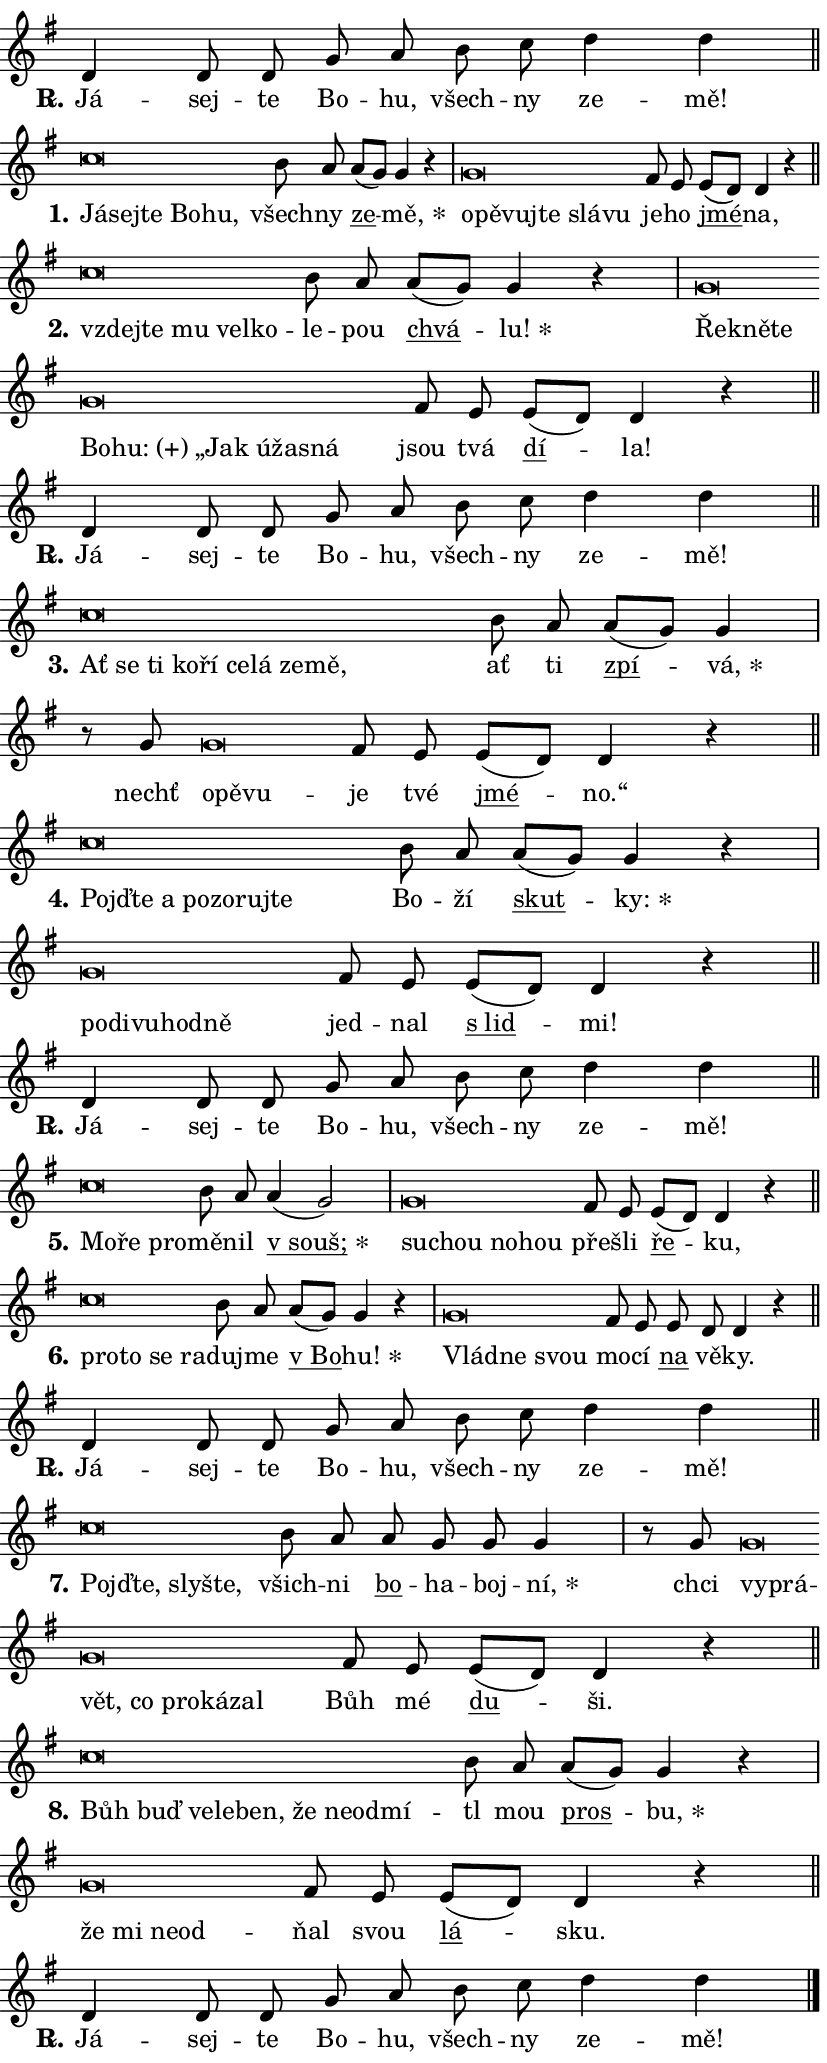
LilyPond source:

\version "2.24.0"
\header { tagline = "" }
\paper {
  indent = 0\cm
  top-margin = 0\cm
  right-margin = 0.13\cm % to fit lyric hyphens
  bottom-margin = 0\cm
  left-margin = 0\cm
  paper-width = 14\cm
  page-breaking = #ly:one-page-breaking
  system-system-spacing.basic-distance = #11
  score-system-spacing.basic-distance = #11
  ragged-last = ##f
}


%% Author: Thomas Morley
%% https://lists.gnu.org/archive/html/lilypond-user/2020-05/msg00002.html
#(define (line-position grob)
"Returns position of @var[grob} in current system:
   @code{'start}, if at first time-step
   @code{'end}, if at last time-step
   @code{'middle} otherwise
"
  (let* ((col (ly:item-get-column grob))
         (ln (ly:grob-object col 'left-neighbor))
         (rn (ly:grob-object col 'right-neighbor))
         (col-to-check-left (if (ly:grob? ln) ln col))
         (col-to-check-right (if (ly:grob? rn) rn col))
         (break-dir-left
           (and
             (ly:grob-property col-to-check-left 'non-musical #f)
             (ly:item-break-dir col-to-check-left)))
         (break-dir-right
           (and
             (ly:grob-property col-to-check-right 'non-musical #f)
             (ly:item-break-dir col-to-check-right))))
        (cond ((eqv? 1 break-dir-left) 'start)
              ((eqv? -1 break-dir-right) 'end)
              (else 'middle))))

#(define (tranparent-at-line-position vctor)
  (lambda (grob)
  "Relying on @code{line-position} select the relevant enry from @var{vctor}.
Used to determine transparency,"
    (case (line-position grob)
      ((end) (not (vector-ref vctor 0)))
      ((middle) (not (vector-ref vctor 1)))
      ((start) (not (vector-ref vctor 2))))))

noteHeadBreakVisibility =
#(define-music-function (break-visibility)(vector?)
"Makes @code{NoteHead}s transparent relying on @var{break-visibility}"
#{
  \override NoteHead.transparent =
    #(tranparent-at-line-position break-visibility)
#})

#(define delete-ledgers-for-transparent-note-heads
  (lambda (grob)
    "Reads whether a @code{NoteHead} is transparent.
If so this @code{NoteHead} is removed from @code{'note-heads} from
@var{grob}, which is supposed to be @code{LedgerLineSpanner}.
As a result ledgers are not printed for this @code{NoteHead}"
    (let* ((nhds-array (ly:grob-object grob 'note-heads))
           (nhds-list
             (if (ly:grob-array? nhds-array)
                 (ly:grob-array->list nhds-array)
                 '()))
           ;; Relies on the transparent-property being done before
           ;; Staff.LedgerLineSpanner.after-line-breaking is executed.
           ;; This is fragile ...
           (to-keep
             (remove
               (lambda (nhd)
                 (ly:grob-property nhd 'transparent #f))
               nhds-list)))
      ;; TODO find a better method to iterate over grob-arrays, similiar
      ;; to filter/remove etc for lists
      ;; For now rebuilt from scratch
      (set! (ly:grob-object grob 'note-heads)  '())
      (for-each
        (lambda (nhd)
          (ly:pointer-group-interface::add-grob grob 'note-heads nhd))
        to-keep))))

squashNotes = {
  \override NoteHead.X-extent = #'(-0.2 . 0.2)
  \override NoteHead.Y-extent = #'(-0.75 . 0)
  \override NoteHead.stencil =
    #(lambda (grob)
       (let ((pos (ly:grob-property grob 'staff-position)))
         (begin
           (if (< pos -7) (display "ERROR: Lower brevis then expected\n") (display ""))
           (if (<= pos -6) ly:text-interface::print ly:note-head::print))))
}
unSquashNotes = {
  \revert NoteHead.X-extent
  \revert NoteHead.Y-extent
  \revert NoteHead.stencil
}

hideNotes = \noteHeadBreakVisibility #begin-of-line-visible
unHideNotes = \noteHeadBreakVisibility #all-visible

% work-around for resetting accidentals
% https://lilypond.org/doc/v2.23/Documentation/notation/displaying-rhythms#unmetered-music
cadenzaMeasure = {
  \cadenzaOff
  \partial 1024 s1024
  \cadenzaOn
}

#(define-markup-command (accent layout props text) (markup?)
  "Underline accented syllable"
  (interpret-markup layout props
    #{\markup \override #'(offset . 4.3) \underline { #text }#}))

responsum = \markup \concat {
  "R" \hspace #-1.05 \path #0.1 #'((moveto 0 0.07) (lineto 0.9 0.8)) \hspace #0.05 "."
}

spaceSize = #0.6828661417322834 % exact space size for TeX Gyre Schola

\layout {
  \context {
    \Staff
    \remove "Time_signature_engraver"
    \override LedgerLineSpanner.after-line-breaking = #delete-ledgers-for-transparent-note-heads
  }
  \context {
    \Lyrics {
      \override LyricSpace.minimum-distance = \spaceSize
      \override LyricText.font-name = #"TeX Gyre Schola"
      \override LyricText.font-size = 1
      \override StanzaNumber.font-name = #"TeX Gyre Schola Bold"
      \override StanzaNumber.font-size = 1
    }
  }
  \context {
    \Score 
    \override NoteHead.text =
      #(lambda (grob) 
        (let ((pos (ly:grob-property grob 'staff-position)))
          #{\markup {
            \combine
              \halign #-0.55 \raise #(if (= pos -6) 0 0.5) \override #'(thickness . 2) \draw-line #'(3.2 . 0)
              \musicglyph "noteheads.sM1"
          }#}))
  }
}

% magnetic-lyrics.ily
%
%   written by
%     Jean Abou Samra <jean@abou-samra.fr>
%     Werner Lemberg <wl@gnu.org>
%
%   adapted by
%     Jiri Hon <jiri.hon@gmail.com>
%
% Version 2022-Apr-15

% https://www.mail-archive.com/lilypond-user@gnu.org/msg149350.html

#(define (Left_hyphen_pointer_engraver context)
   "Collect syllable-hyphen-syllable occurrences in lyrics and store
them in properties.  This engraver only looks to the left.  For
example, if the lyrics input is @code{foo -- bar}, it does the
following.

@itemize @bullet
@item
Set the @code{text} property of the @code{LyricHyphen} grob between
@q{foo} and @q{bar} to @code{foo}.

@item
Set the @code{left-hyphen} property of the @code{LyricText} grob with
text @q{foo} to the @code{LyricHyphen} grob between @q{foo} and
@q{bar}.
@end itemize

Use this auxiliary engraver in combination with the
@code{lyric-@/text::@/apply-@/magnetic-@/offset!} hook."
   (let ((hyphen #f)
         (text #f))
     (make-engraver
      (acknowledgers
       ((lyric-syllable-interface engraver grob source-engraver)
        (set! text grob)))
      (end-acknowledgers
       ((lyric-hyphen-interface engraver grob source-engraver)
        ;(when (not (grob::has-interface grob 'lyric-space-interface))
          (set! hyphen grob)));)
      ((stop-translation-timestep engraver)
       (when (and text hyphen)
         (ly:grob-set-object! text 'left-hyphen hyphen))
       (set! text #f)
       (set! hyphen #f)))))

#(define (lyric-text::apply-magnetic-offset! grob)
   "If the space between two syllables is less than the value in
property @code{LyricText@/.details@/.squash-threshold}, move the right
syllable to the left so that it gets concatenated with the left
syllable.

Use this function as a hook for
@code{LyricText@/.after-@/line-@/breaking} if the
@code{Left_@/hyphen_@/pointer_@/engraver} is active."
   (let ((hyphen (ly:grob-object grob 'left-hyphen #f)))
     (when hyphen
       (let ((left-text (ly:spanner-bound hyphen LEFT)))
         (when (grob::has-interface left-text 'lyric-syllable-interface)
           (let* ((common (ly:grob-common-refpoint grob left-text X))
                  (this-x-ext (ly:grob-extent grob common X))
                  (left-x-ext
                   (begin
                     ;; Trigger magnetism for left-text.
                     (ly:grob-property left-text 'after-line-breaking)
                     (ly:grob-extent left-text common X)))
                  ;; `delta` is the gap width between two syllables.
                  (delta (- (interval-start this-x-ext)
                            (interval-end left-x-ext)))
                  (details (ly:grob-property grob 'details))
                  (threshold (assoc-get 'squash-threshold details 0.2)))
             (when (< delta threshold)
               (let* (;; We have to manipulate the input text so that
                      ;; ligatures crossing syllable boundaries are not
                      ;; disabled.  For languages based on the Latin
                      ;; script this is essentially a beautification.
                      ;; However, for non-Western scripts it can be a
                      ;; necessity.
                      (lt (ly:grob-property left-text 'text))
                      (rt (ly:grob-property grob 'text))
                      (is-space (grob::has-interface hyphen 'lyric-space-interface))
                      (space (if is-space " " ""))
                      (extra-delta (if is-space spaceSize 0))
                      ;; Append new syllable.
                      (ltrt-space (if (and (string? lt) (string? rt))
                                (string-append lt space rt)
                                (make-concat-markup (list lt space rt))))
                      ;; Right-align `ltrt` to the right side.
                      (ltrt-space-markup (grob-interpret-markup
                               grob
                               (make-translate-markup
                                (cons (interval-length this-x-ext) 0)
                                (make-right-align-markup ltrt-space)))))
                 (begin
                   ;; Don't print `left-text`.
                   (ly:grob-set-property! left-text 'stencil #f)
                   ;; Set text and stencil (which holds all collected
                   ;; syllables so far) and shift it to the left.
                   (ly:grob-set-property! grob 'text ltrt-space)
                   (ly:grob-set-property! grob 'stencil ltrt-space-markup)
                   (ly:grob-translate-axis! grob (- (- delta extra-delta)) X))))))))))


#(define (lyric-hyphen::displace-bounds-first grob)
   ;; Make very sure this callback isn't triggered too early.
   (let ((left (ly:spanner-bound grob LEFT))
         (right (ly:spanner-bound grob RIGHT)))
     (ly:grob-property left 'after-line-breaking)
     (ly:grob-property right 'after-line-breaking)
     (ly:lyric-hyphen::print grob)))

squashThreshold = #0.4

\layout {
  \context {
    \Lyrics
    \consists #Left_hyphen_pointer_engraver
    \override LyricText.after-line-breaking =
      #lyric-text::apply-magnetic-offset!
    \override LyricHyphen.stencil = #lyric-hyphen::displace-bounds-first
    \override LyricText.details.squash-threshold = \squashThreshold
    \override LyricHyphen.minimum-distance = 0
    \override LyricHyphen.minimum-length = \squashThreshold
  }
}

squashText = \override LyricText.details.squash-threshold = 9999
unSquashText = \override LyricText.details.squash-threshold = \squashThreshold

leftText = \override LyricText.self-alignment-X = #LEFT
unLeftText = \revert LyricText.self-alignment-X

starOffset = #(lambda (grob) 
                (let ((x_offset (ly:self-alignment-interface::aligned-on-x-parent grob)))
                  (if (= x_offset 0) 0 (+ x_offset 1.2))))

star = #(define-music-function (syllable)(string?)
"Append star separator at the end of a syllable"
#{
  \once \override LyricText.X-offset = #starOffset
  \lyricmode { \markup {
    #syllable
    \override #'((font-name . "TeX Gyre Schola Bold")) \hspace #0.2 \lower #0.65 \larger "*"
  } }
#})

starAccent = #(define-music-function (syllable)(string?)
"Append star separator at the end of a syllable and make accent"
#{
  \once \override LyricText.X-offset = #starOffset
  \lyricmode { \markup {
    \accent #syllable
    \override #'((font-name . "TeX Gyre Schola Bold")) \hspace #0.2 \lower #0.65 \larger "*"
  } }
#})

breath = #(define-music-function (syllable)(string?)
"Append breathing indicator at the end of a syllable"
#{
  \lyricmode { \markup { #syllable "+" } }
#})

optionalBreath = #(define-music-function (syllable)(string?)
"Append optional breathing indicator at the end of a syllable"
#{
  \lyricmode { \markup { #syllable "(+)" } }
#})


\score {
    <<
        \new Voice = "melody" { \cadenzaOn \key g \major \relative { d'4 d8 d g a \bar "" b c d4 d \cadenzaMeasure \bar "||" \break } }
        \new Lyrics \lyricsto "melody" { \lyricmode { \set stanza = \responsum
Já -- sej -- te Bo -- hu, všech -- ny ze -- mě! } }
    >>
    \layout {}
}

\score {
    <<
        \new Voice = "melody" { \cadenzaOn \key g \major \relative { \squashNotes c''\breve*1/16 \hideNotes \breve*1/16 \bar "" \breve*1/16 \bar "" \breve*1/16 \breve*1/16 \bar "" \unHideNotes \unSquashNotes b8 a \bar "" a[( g)] g4 r \cadenzaMeasure \bar "|" \squashNotes g\breve*1/16 \hideNotes \breve*1/16 \bar "" \breve*1/16 \bar "" \breve*1/16 \bar "" \breve*1/16 \breve*1/16 \bar "" \unHideNotes \unSquashNotes fis8 e \bar "" e[( d)] d4 r \cadenzaMeasure \bar "||" \break } }
        \new Lyrics \lyricsto "melody" { \lyricmode { \set stanza = "1."
\leftText Já -- \squashText sej -- te Bo -- hu, \unLeftText \unSquashText všech -- ny \markup \accent ze -- \star mě, \leftText o -- \squashText pě -- vuj -- te slá -- vu \unLeftText \unSquashText je -- ho \markup \accent jmé -- na, } }
    >>
    \layout {}
}

\score {
    <<
        \new Voice = "melody" { \cadenzaOn \key g \major \relative { \squashNotes c''\breve*1/16 \hideNotes \breve*1/16 \bar "" \breve*1/16 \bar "" \breve*1/16 \breve*1/16 \bar "" \unHideNotes \unSquashNotes b8 a \bar "" a[( g)] g4 r \cadenzaMeasure \bar "|" \squashNotes g\breve*1/16 \hideNotes \breve*1/16 \bar "" \breve*1/16 \bar "" \breve*1/16 \bar "" \breve*1/16 \bar "" \breve*1/16 \bar "" \breve*1/16 \bar "" \breve*1/16 \breve*1/16 \bar "" \unHideNotes \unSquashNotes fis8 e \bar "" e[( d)] d4 r \cadenzaMeasure \bar "||" \break } }
        \new Lyrics \lyricsto "melody" { \lyricmode { \set stanza = "2."
\leftText vzdej -- \squashText te mu vel -- ko -- \unLeftText \unSquashText le -- pou \markup \accent chvá -- \star lu! \leftText Ře -- \squashText kně -- te Bo -- \optionalBreath hu: „Jak ú -- ža -- sná \unLeftText \unSquashText jsou tvá \markup \accent dí -- la! } }
    >>
    \layout {}
}

\score {
    <<
        \new Voice = "melody" { \cadenzaOn \key g \major \relative { d'4 d8 d g a \bar "" b c d4 d \cadenzaMeasure \bar "||" \break } }
        \new Lyrics \lyricsto "melody" { \lyricmode { \set stanza = \responsum
Já -- sej -- te Bo -- hu, všech -- ny ze -- mě! } }
    >>
    \layout {}
}

\score {
    <<
        \new Voice = "melody" { \cadenzaOn \key g \major \relative { \squashNotes c''\breve*1/16 \hideNotes \breve*1/16 \bar "" \breve*1/16 \bar "" \breve*1/16 \bar "" \breve*1/16 \bar "" \breve*1/16 \bar "" \breve*1/16 \bar "" \breve*1/16 \breve*1/16 \bar "" \unHideNotes \unSquashNotes b8 a \bar "" a[( g)] g4 \cadenzaMeasure \bar "|" r8 g8 \squashNotes g\breve*1/16 \hideNotes \breve*1/16 \breve*1/16 \bar "" \unHideNotes \unSquashNotes fis8 e \bar "" e[( d)] d4 r \cadenzaMeasure \bar "||" \break } }
        \new Lyrics \lyricsto "melody" { \lyricmode { \set stanza = "3."
\leftText Ať \squashText se ti ko -- ří ce -- lá ze -- mě, \unLeftText \unSquashText ať ti \markup \accent zpí -- \star vá, nechť \leftText o -- \squashText pě -- vu -- \unLeftText \unSquashText je tvé \markup \accent jmé -- no.“ } }
    >>
    \layout {}
}

\score {
    <<
        \new Voice = "melody" { \cadenzaOn \key g \major \relative { \squashNotes c''\breve*1/16 \hideNotes \breve*1/16 \bar "" \breve*1/16 \bar "" \breve*1/16 \bar "" \breve*1/16 \bar "" \breve*1/16 \breve*1/16 \bar "" \unHideNotes \unSquashNotes b8 a \bar "" a[( g)] g4 r \cadenzaMeasure \bar "|" \squashNotes g\breve*1/16 \hideNotes \breve*1/16 \bar "" \breve*1/16 \bar "" \breve*1/16 \breve*1/16 \bar "" \unHideNotes \unSquashNotes fis8 e \bar "" e[( d)] d4 r \cadenzaMeasure \bar "||" \break } }
        \new Lyrics \lyricsto "melody" { \lyricmode { \set stanza = "4."
\leftText Pojď -- \squashText te a po -- zo -- ruj -- te \unLeftText \unSquashText Bo -- ží \markup \accent skut -- \star ky: \leftText po -- \squashText di -- vu -- hod -- ně \unLeftText \unSquashText jed -- nal \markup \accent "s lid" -- mi! } }
    >>
    \layout {}
}

\score {
    <<
        \new Voice = "melody" { \cadenzaOn \key g \major \relative { d'4 d8 d g a \bar "" b c d4 d \cadenzaMeasure \bar "||" \break } }
        \new Lyrics \lyricsto "melody" { \lyricmode { \set stanza = \responsum
Já -- sej -- te Bo -- hu, všech -- ny ze -- mě! } }
    >>
    \layout {}
}

\score {
    <<
        \new Voice = "melody" { \cadenzaOn \key g \major \relative { \squashNotes c''\breve*1/16 \hideNotes \breve*1/16 \breve*1/16 \bar "" \unHideNotes \unSquashNotes b8 a \bar "" a4( g2) \cadenzaMeasure \bar "|" \squashNotes g\breve*1/16 \hideNotes \breve*1/16 \bar "" \breve*1/16 \breve*1/16 \bar "" \unHideNotes \unSquashNotes fis8 e \bar "" e[( d)] d4 r \cadenzaMeasure \bar "||" \break } }
        \new Lyrics \lyricsto "melody" { \lyricmode { \set stanza = "5."
\leftText Mo -- \squashText ře pro -- \unLeftText \unSquashText mě -- nil \starAccent "v souš;" \leftText su -- \squashText chou no -- hou \unLeftText \unSquashText pře -- šli \markup \accent ře -- ku, } }
    >>
    \layout {}
}

\score {
    <<
        \new Voice = "melody" { \cadenzaOn \key g \major \relative { \squashNotes c''\breve*1/16 \hideNotes \breve*1/16 \bar "" \breve*1/16 \breve*1/16 \bar "" \unHideNotes \unSquashNotes b8 a \bar "" a[( g)] g4 r \cadenzaMeasure \bar "|" \squashNotes g\breve*1/16 \hideNotes \breve*1/16 \breve*1/16 \bar "" \unHideNotes \unSquashNotes fis8 e \bar "" e d d4 r \cadenzaMeasure \bar "||" \break } }
        \new Lyrics \lyricsto "melody" { \lyricmode { \set stanza = "6."
\leftText pro -- \squashText to se ra -- \unLeftText \unSquashText du -- jme \markup \accent "v Bo" -- \star hu! \leftText Vlád -- \squashText ne svou \unLeftText \unSquashText mo -- cí \markup \accent na vě -- ky. } }
    >>
    \layout {}
}

\score {
    <<
        \new Voice = "melody" { \cadenzaOn \key g \major \relative { d'4 d8 d g a \bar "" b c d4 d \cadenzaMeasure \bar "||" \break } }
        \new Lyrics \lyricsto "melody" { \lyricmode { \set stanza = \responsum
Já -- sej -- te Bo -- hu, všech -- ny ze -- mě! } }
    >>
    \layout {}
}

\score {
    <<
        \new Voice = "melody" { \cadenzaOn \key g \major \relative { \squashNotes c''\breve*1/16 \hideNotes \breve*1/16 \bar "" \breve*1/16 \breve*1/16 \bar "" \unHideNotes \unSquashNotes b8 a \bar "" a g g g4 \cadenzaMeasure \bar "|" r8 g8 \squashNotes g\breve*1/16 \hideNotes \breve*1/16 \bar "" \breve*1/16 \bar "" \breve*1/16 \bar "" \breve*1/16 \bar "" \breve*1/16 \breve*1/16 \bar "" \unHideNotes \unSquashNotes fis8 e \bar "" e[( d)] d4 r \cadenzaMeasure \bar "||" \break } }
        \new Lyrics \lyricsto "melody" { \lyricmode { \set stanza = "7."
\leftText Pojď -- \squashText te, sly -- šte, \unLeftText \unSquashText všich -- ni \markup \accent bo -- ha -- boj -- \star ní, chci \leftText vy -- \squashText prá -- vět, co pro -- ká -- zal \unLeftText \unSquashText Bůh mé \markup \accent du -- ši. } }
    >>
    \layout {}
}

\score {
    <<
        \new Voice = "melody" { \cadenzaOn \key g \major \relative { \squashNotes c''\breve*1/16 \hideNotes \breve*1/16 \bar "" \breve*1/16 \bar "" \breve*1/16 \bar "" \breve*1/16 \bar "" \breve*1/16 \bar "" \breve*1/16 \bar "" \breve*1/16 \breve*1/16 \bar "" \unHideNotes \unSquashNotes b8 a \bar "" a[( g)] g4 r \cadenzaMeasure \bar "|" \squashNotes g\breve*1/16 \hideNotes \breve*1/16 \bar "" \breve*1/16 \breve*1/16 \bar "" \unHideNotes \unSquashNotes fis8 e \bar "" e[( d)] d4 r \cadenzaMeasure \bar "||" \break } }
        \new Lyrics \lyricsto "melody" { \lyricmode { \set stanza = "8."
\leftText Bůh \squashText buď ve -- le -- ben, že ne -- od -- mí -- \unLeftText \unSquashText tl mou \markup \accent pros -- \star bu, \leftText že \squashText mi ne -- od -- \unLeftText \unSquashText ňal svou \markup \accent lá -- sku. } }
    >>
    \layout {}
}

\score {
    <<
        \new Voice = "melody" { \cadenzaOn \key g \major \relative { d'4 d8 d g a \bar "" b c d4 d \cadenzaMeasure \bar "||" \break } \bar "|." }
        \new Lyrics \lyricsto "melody" { \lyricmode { \set stanza = \responsum
Já -- sej -- te Bo -- hu, všech -- ny ze -- mě! } }
    >>
    \layout {}
}
